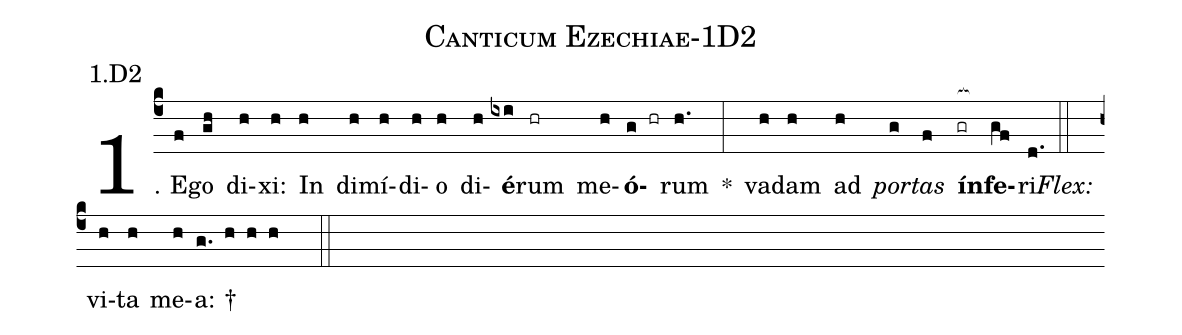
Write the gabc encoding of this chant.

name: Canticum Ezechiae-1D2;
annotation: 1.D2;
%%
(c4)1. E(f)go(gh) di(h)xi:(h) In(h) di(h)mí(h)di(h)o(h) di(h)<b>é</b>(ixi)rum(hr) me(h)<b>ó</b>(g hr)rum(h.) *(:) va(h)dam(h) ad(h) <i>por</i>(g)<i>tas</i>(f) <b>ín</b>(gr[ocb:1{])<b>fe</b>(gf[ocb:0}])ri.(d.) (::)
<i>Flex:</i>()  vi(h)ta(h) me(h)a: †(g. h h h  ::)
